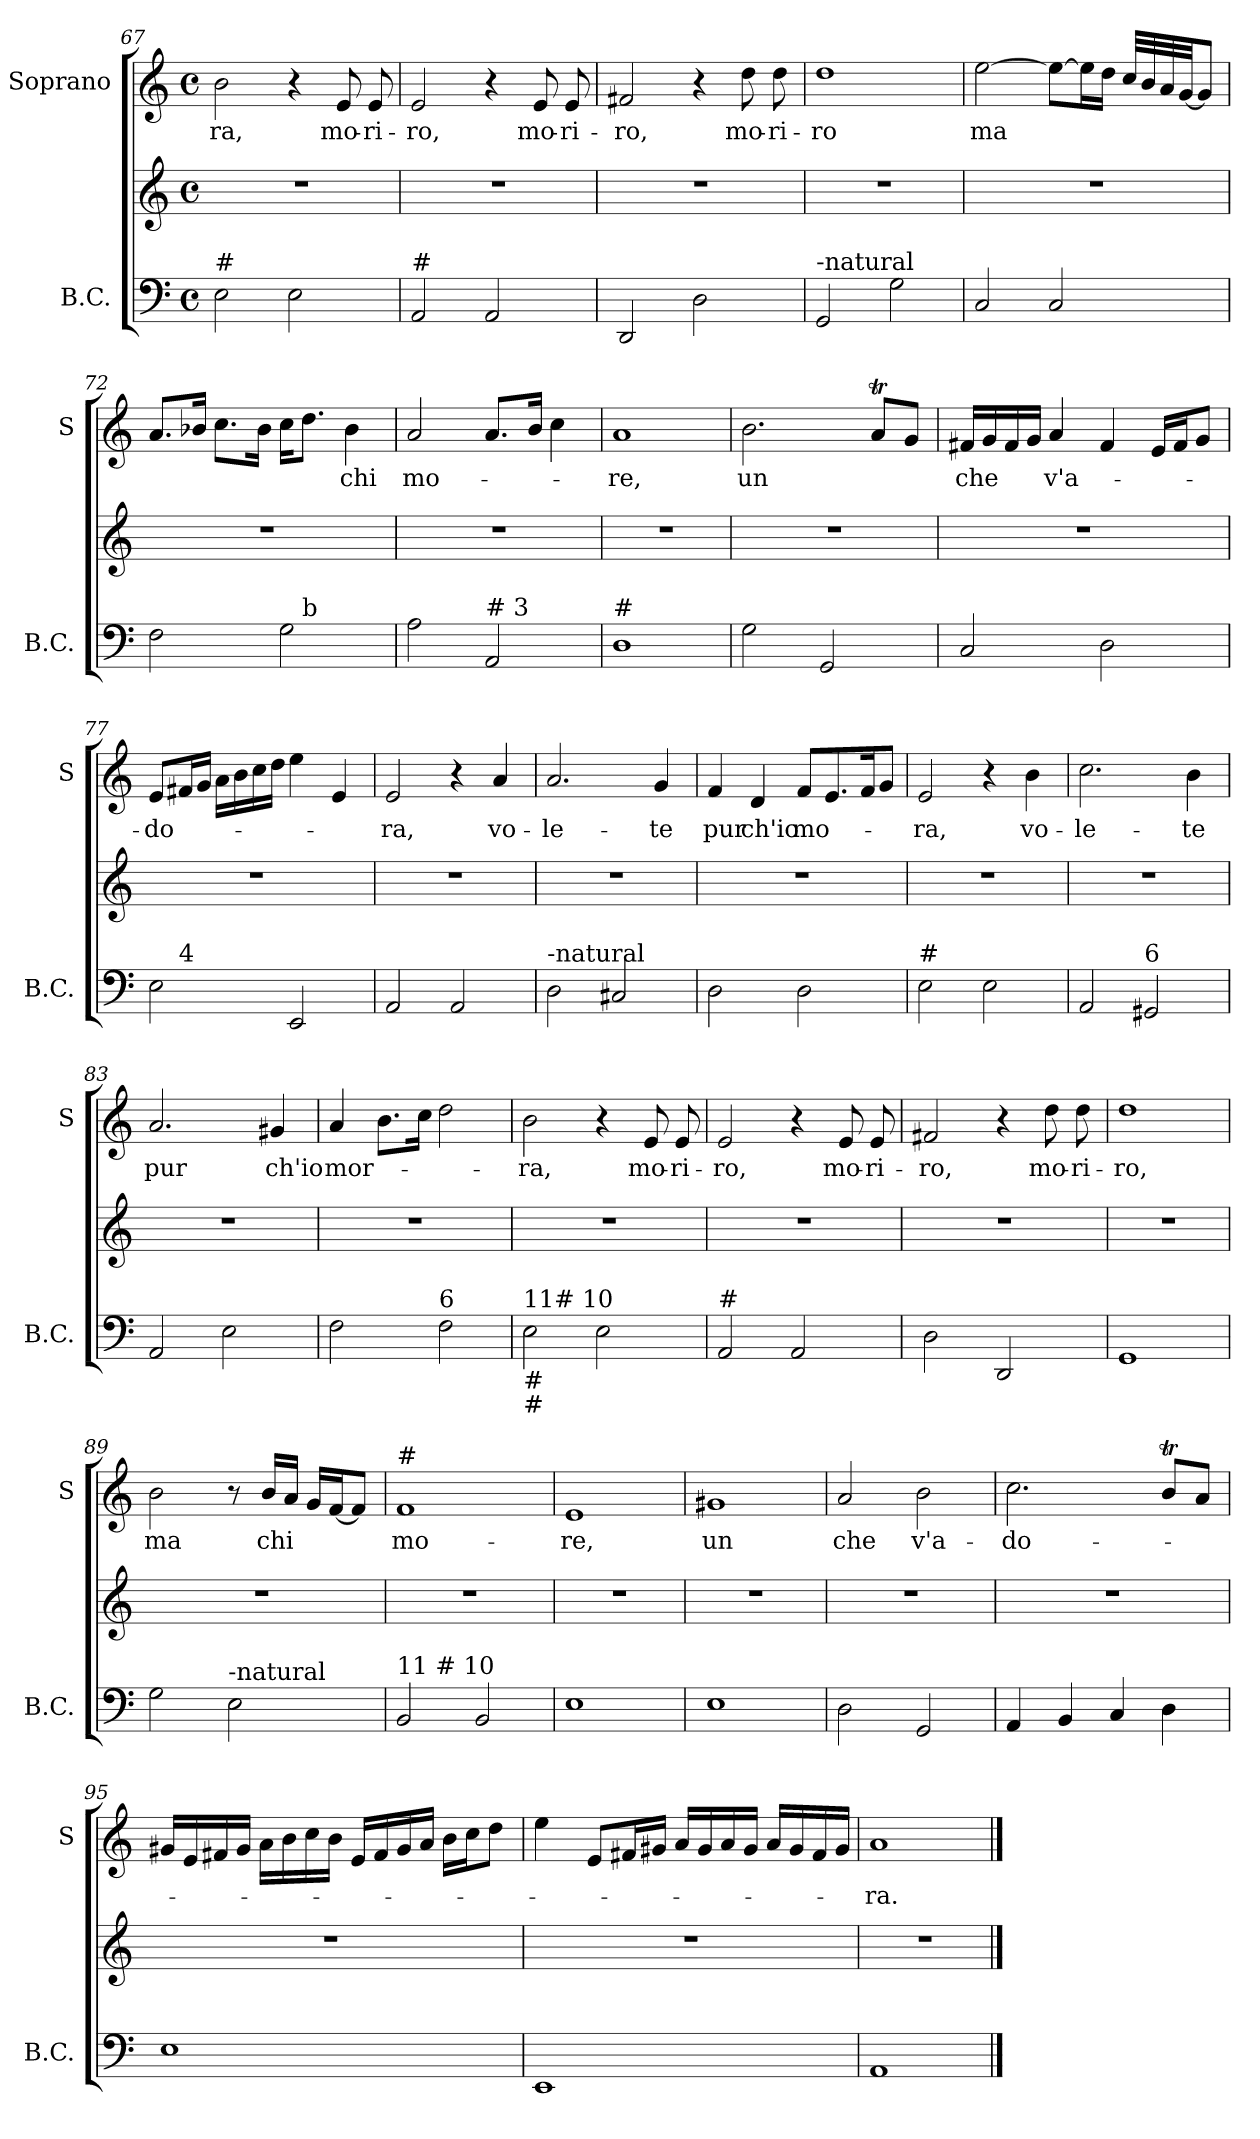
**kern	**kern	**kern	**text
*part2	*part2	*part1	*part1
*staff3	*staff2	*staff1	*staff1
*I"B.C.	*	*I"Soprano	*
*I'B.C.	*	*I'S	*
*clefF4	*clefG2	*clefG2	*
*k[]	*k[]	*k[]	*
*C:	*C:	*C:	*
*M4/4	*M4/4	*M4/4	*
*met(c)	*met(c)	*met(c)	*
=67	=67	=67	=67
!LO:TX:a:t=#	!	!	!
!	!	!	!LO:LY:b
2E\	1r	2b\	-ra,
2E\	.	4r	.
!	!	!	!LO:LY:b
.	.	8e/	mo-
!	!	!	!LO:LY:b
.	.	8e/	-ri-
=68	=68	=68	=68
!LO:TX:a:t=#	!	!	!
!	!	!	!LO:LY:b
2AA/	1r	2e/	-ro,
2AA/	.	4r	.
!	!	!	!LO:LY:b
.	.	8e/	mo-
!	!	!	!LO:LY:b
.	.	8e/	-ri-
=69	=69	=69	=69
!	!	!	!LO:LY:b
2DD/	1r	2f#X/	-ro,
2D\	.	4r	.
!	!	!	!LO:LY:b
.	.	8dd\	mo-
!	!	!	!LO:LY:b
.	.	8dd\	-ri-
=70	=70	=70	=70
!LO:TX:a:t=-natural	!	!	!
!	!	!	!LO:LY:b
2GG/	1r	1dd	-ro
2G\	.	.	.
!!LO:PB:g=z
=71	=71	=71	=71
!	!	!	!LO:LY:b
2C/	1r	[2ee\	ma
2C/	.	8ee\L_	.
.	.	16ee\L]	.
.	.	16dd\JJ	.
.	.	32cc/LLL	.
.	.	32b/	.
.	.	32a/	.
.	.	[32g/JJ	.
.	.	8g/J]	.
=72	=72	=72	=72
*^	*	*	*
2F\	2ryy	1r	8.a/L	.
.	.	.	16b-X/Jk	.
.	.	.	8.cc\L	.
.	.	.	16b-\Jk	.
2G\	16ryy	.	16cc\KL	.
!	!LO:TX:a:t=b	!	!	!
.	4..ryy	.	8.dd\J	.
!	!	!	!	!LO:LY:b
.	.	.	4b-\	chi
=73	=73	=73	=73	=73
!LO:TX:a:t=4	!	!	!	!
!	!	!	!	!LO:LY:b
*v	*v	*	*	*
2A\	1r	2a/	mo-
!LO:TX:a:t=# 3	!	!	!
2AA/	.	8.a/L	.
.	.	16b/Jk	.
.	.	4cc\	.
=74	=74	=74	=74
!LO:TX:a:t=#	!	!	!
!	!	!	!LO:LY:b
1D	1r	1a	-re,
=75	=75	=75	=75
!	!	!	!LO:LY:b
2G\	1r	2.b\	un
2GG/	.	.	.
.	.	8aT/L	.
.	.	8g/J	.
!!LO:LB:g=z
=76	=76	=76	=76
!	!	!	!LO:LY:b
2C/	1r	16f#X/LL	che
.	.	16g/	.
.	.	16f#/	.
.	.	16g/JJ	.
!	!	!	!LO:LY:b
.	.	4a/	v'a-
2D\	.	4f#/	.
.	.	16e/LL	.
.	.	16f#/J	.
.	.	8g/J	.
=77	=77	=77	=77
!	!	!	!LO:LY:b
*^	*	*	*
2E\	8ryy	1r	8e/L	-do-
!	!LO:TX:a:t=4	!	!	!
.	2..ryy	.	16f#X/L	.
.	.	.	16g/JJ	.
.	.	.	16a\LL	.
.	.	.	16b\	.
.	.	.	16cc\	.
.	.	.	16dd\JJ	.
2EE/	.	.	4ee\	.
.	.	.	4e/	.
=78	=78	=78	=78	=78
!LO:TX:a:t=# 3	!	!	!	!
!LO:TX:a:t=#	!	!	!	!
!	!	!	!	!LO:LY:b
*v	*v	*	*	*
2AA/	1r	2e/	-ra,
2AA/	.	4r	.
!	!	!	!LO:LY:b
.	.	4a/	vo-
=79	=79	=79	=79
!LO:TX:a:t=-natural	!	!	!
!	!	!	!LO:LY:b
2D\	1r	2.a/	-le-
2C#X/	.	.	.
!	!	!	!LO:LY:b
.	.	4g/	-te
=80	=80	=80	=80
!	!	!	!LO:LY:b
2D\	1r	4f/	pur
!	!	!	!LO:LY:b
.	.	4d/	ch'io
!	!	!	!LO:LY:b
2D\	.	8f/L	mo-
.	.	8.e/	.
.	.	16f/k	.
.	.	8g/J	.
!!LO:LB:g=z
=81	=81	=81	=81
!LO:TX:a:t=#	!	!	!
!	!	!	!LO:LY:b
2E\	1r	2e/	-ra,
2E\	.	4r	.
!	!	!	!LO:LY:b
.	.	4b\	vo-
=82	=82	=82	=82
!	!	!	!LO:LY:b
2AA/	1r	2.cc\	-le-
!LO:TX:a:t=6	!	!	!
2GG#X/	.	.	.
!	!	!	!LO:LY:b
.	.	4b\	-te
=83	=83	=83	=83
!	!	!	!LO:LY:b
2AA/	1r	2.a/	pur
2E\	.	.	.
!	!	!	!LO:LY:b
.	.	4g#X/	ch'io
=84	=84	=84	=84
!	!	!	!LO:LY:b
2F\	1r	4a/	mor-
.	.	8.b\L	.
.	.	16cc\Jk	.
!LO:TX:a:t=6	!	!	!
2F\	.	2dd\	.
=85	=85	=85	=85
!LO:TX:a:t=11# 10	!	!	!
!LO:TX:b:t=#	!	!	!
!LO:TX:b:t=#	!	!	!
!	!	!	!LO:LY:b
2E\	1r	2b\	-ra,
2E\	.	4r	.
!	!	!	!LO:LY:b
.	.	8e/	mo-
!	!	!	!LO:LY:b
.	.	8e/	-ri-
!!LO:LB:g=z
=86	=86	=86	=86
!LO:TX:a:t=#	!	!	!
!	!	!	!LO:LY:b
2AA/	1r	2e/	-ro,
2AA/	.	4r	.
!	!	!	!LO:LY:b
.	.	8e/	mo-
!	!	!	!LO:LY:b
.	.	8e/	-ri-
=87	=87	=87	=87
!	!	!	!LO:LY:b
2D\	1r	2f#X/	-ro,
2DD/	.	4r	.
!	!	!	!LO:LY:b
.	.	8dd\	mo-
!	!	!	!LO:LY:b
.	.	8dd\	-ri-
=88	=88	=88	=88
!	!	!	!LO:LY:b
1GG	1r	1dd	-ro,
=89	=89	=89	=89
!	!	!	!LO:LY:b
2G\	1r	2b\	ma
!LO:TX:a:t=-natural	!	!	!
2E\	.	8r	.
!	!	!	!LO:LY:b
.	.	16b/LL	chi
.	.	16a/JJ	.
.	.	16g/LL	.
.	.	[16f/J	.
.	.	8f/J]	.
=90	=90	=90	=90
!	!	!LO:TX:a:t=#	!
!LO:TX:a:t=11 # 10	!	!	!
!	!	!	!LO:LY:b
2BB/	1r	1f	mo-
2BB/	.	.	.
!!LO:PB:g=z
=91	=91	=91	=91
!	!	!	!LO:LY:b
1E	1r	1e	-re,
=92	=92	=92	=92
!	!	!	!LO:LY:b
1E	1r	1g#X	un
=93	=93	=93	=93
!	!	!	!LO:LY:b
2D\	1r	2a/	che
!	!	!	!LO:LY:b
2GG/	.	2b\	v'a-
=94	=94	=94	=94
!	!	!	!LO:LY:b
4AA/	1r	2.cc\	-do-
4BB/	.	.	.
4C/	.	.	.
4D\	.	8bt/L	.
.	.	8a/J	.
!!LO:LB:g=z
=95	=95	=95	=95
1E	1r	16g#X/LL	.
.	.	16e/	.
.	.	16f#X/	.
.	.	16g#/JJ	.
.	.	16a\LL	.
.	.	16b\	.
.	.	16cc\	.
.	.	16b\JJ	.
.	.	16e/LL	.
.	.	16f#/	.
.	.	16g#/	.
.	.	16a/JJ	.
.	.	16b\LL	.
.	.	16cc\J	.
.	.	8dd\J	.
=96	=96	=96	=96
1EE	1r	4ee\	.
.	.	8e/L	.
.	.	16f#X/L	.
.	.	16g#X/JJ	.
.	.	16a/LL	.
.	.	16g#/	.
.	.	16a/	.
.	.	16g#/JJ	.
.	.	16a/LL	.
.	.	16g#/	.
.	.	16f#/	.
.	.	16g#/JJ	.
=97	=97	=97	=97
!	!	!	!LO:LY:b
1AA	1r	1a	-ra.
==	==	==	==
*-	*-	*-	*-
